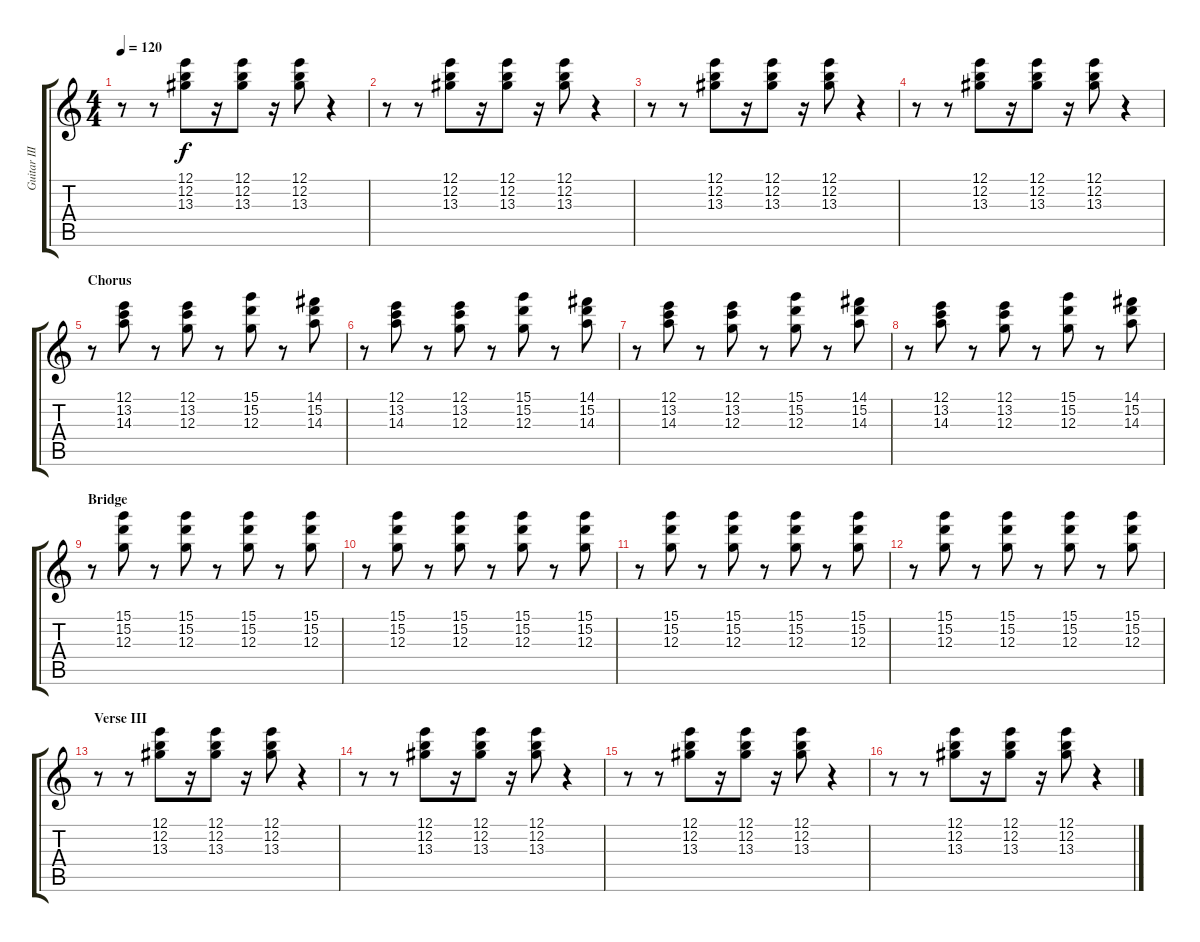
\track ("Guitar III:Original" "Guitar III") {instrument electricguitarjazz}
\staff {score tabs}
\tuning (E4 B3 G3 D3 A2 E2) {hide}
\ts (4 4)
\tempo 120
\clef g2
\ks c
r.8{dy f} r.8 (12.1 12.2 13.3).8 r.16 (12.1 12.2 13.3).8 r.16 (12.1 12.2 13.3).8 r.4 |
r.8 r.8 (12.1 12.2 13.3).8 r.16 (12.1 12.2 13.3).8 r.16 (12.1 12.2 13.3).8 r.4 |
r.8 r.8 (12.1 12.2 13.3).8 r.16 (12.1 12.2 13.3).8 r.16 (12.1 12.2 13.3).8 r.4 |
r.8 r.8 (12.1 12.2 13.3).8 r.16 (12.1 12.2 13.3).8 r.16 (12.1 12.2 13.3).8 r.4 |
\section ("" "Chorus")
r.8 (12.1 13.2 14.3).8 r.8 (12.1 13.2 12.3).8 r.8 (15.1 15.2 12.3).8 r.8 (14.1 15.2 14.3).8 |
r.8 (12.1 13.2 14.3).8 r.8 (12.1 13.2 12.3).8 r.8 (15.1 15.2 12.3).8 r.8 (14.1 15.2 14.3).8 |
r.8 (12.1 13.2 14.3).8 r.8 (12.1 13.2 12.3).8 r.8 (15.1 15.2 12.3).8 r.8 (14.1 15.2 14.3).8 |
r.8 (12.1 13.2 14.3).8 r.8 (12.1 13.2 12.3).8 r.8 (15.1 15.2 12.3).8 r.8 (14.1 15.2 14.3).8 |
\section ("" "Bridge")
r.8 (15.1 15.2 12.3).8 r.8 (15.1 15.2 12.3).8 r.8 (15.1 15.2 12.3).8 r.8 (15.1 15.2 12.3).8 |
r.8 (15.1 15.2 12.3).8 r.8 (15.1 15.2 12.3).8 r.8 (15.1 15.2 12.3).8 r.8 (15.1 15.2 12.3).8 |
r.8 (15.1 15.2 12.3).8 r.8 (15.1 15.2 12.3).8 r.8 (15.1 15.2 12.3).8 r.8 (15.1 15.2 12.3).8 |
r.8 (15.1 15.2 12.3).8 r.8 (15.1 15.2 12.3).8 r.8 (15.1 15.2 12.3).8 r.8 (15.1 15.2 12.3).8 |
\section ("" "Verse III")
r.8 r.8 (12.1 12.2 13.3).8 r.16 (12.1 12.2 13.3).8 r.16 (12.1 12.2 13.3).8 r.4 |
r.8 r.8 (12.1 12.2 13.3).8 r.16 (12.1 12.2 13.3).8 r.16 (12.1 12.2 13.3).8 r.4 |
r.8 r.8 (12.1 12.2 13.3).8 r.16 (12.1 12.2 13.3).8 r.16 (12.1 12.2 13.3).8 r.4 |
r.8 r.8 (12.1 12.2 13.3).8 r.16 (12.1 12.2 13.3).8 r.16 (12.1 12.2 13.3).8 r.4
